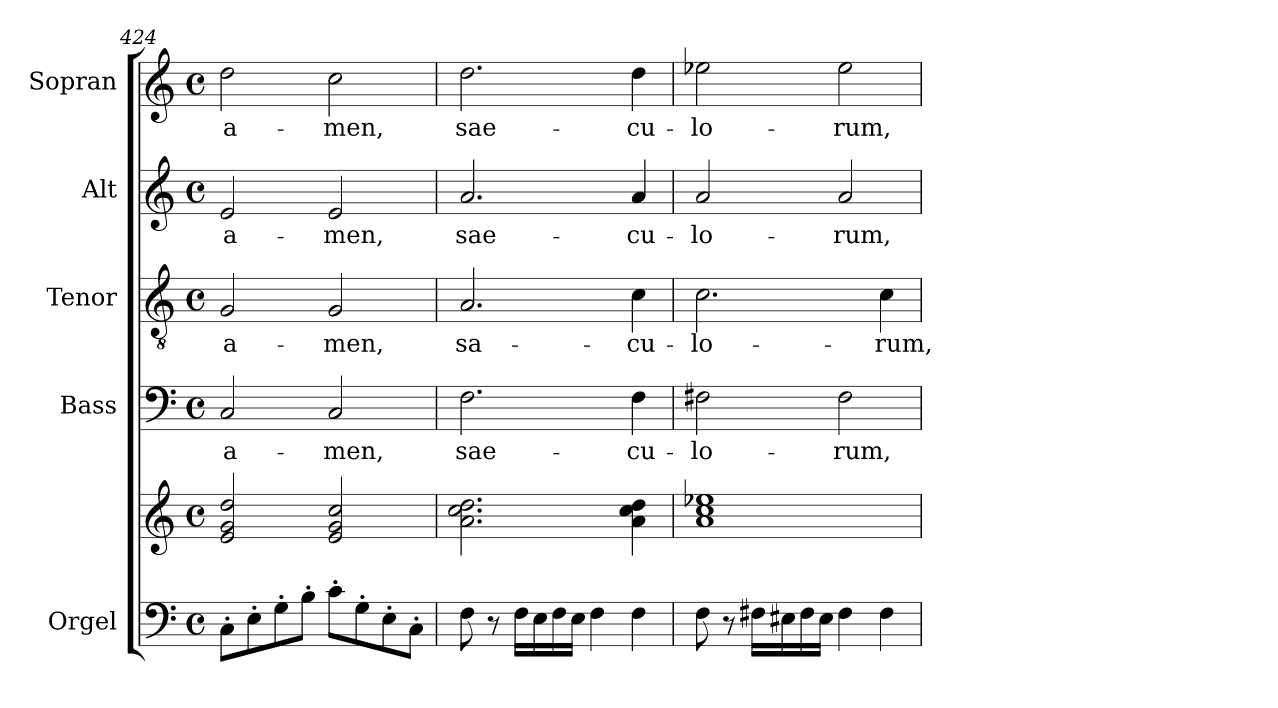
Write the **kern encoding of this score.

**kern	**kern	**kern	**text	**kern	**text	**kern	**text	**kern	**text
*part5	*part5	*part4	*part4	*part3	*part3	*part2	*part2	*part1	*part1
*staff6	*staff5	*staff4	*staff4	*staff3	*staff3	*staff2	*staff2	*staff1	*staff1
*I"Orgel	*	*I"Bass	*	*I"Tenor	*	*I"Alt	*	*I"Sopran	*
*I'Org.	*	*I'B.	*	*I'T.	*	*I'A.	*	*I'S.	*
*clefF4	*clefG2	*clefF4	*	*clefGv2	*	*clefG2	*	*clefG2	*
*k[]	*k[]	*k[]	*	*k[]	*	*k[]	*	*k[]	*
*C:	*C:	*C:	*	*C:	*	*C:	*	*C:	*
*M4/4	*M4/4	*M4/4	*	*M4/4	*	*M4/4	*	*M4/4	*
*met(c)	*met(c)	*met(c)	*	*met(c)	*	*met(c)	*	*met(c)	*
=424	=424	=424	=424	=424	=424	=424	=424	=424	=424
!	!	!	!LO:LY:b	!	!LO:LY:b	!	!LO:LY:b	!	!LO:LY:b
8C'>\L	2e/ 2g/ 2dd/	2C/	a-	2G/	a-	2e/	a-	2dd\	a-
8E'>\	.	.	.	.	.	.	.	.	.
8G'>\	.	.	.	.	.	.	.	.	.
8B'>\J	.	.	.	.	.	.	.	.	.
!	!	!	!LO:LY:b	!	!LO:LY:b	!	!LO:LY:b	!	!LO:LY:b
8c'>\L	2e/ 2g/ 2cc/	2C/	-men,	2G/	-men,	2e/	-men,	2cc\	-men,
8G'>\	.	.	.	.	.	.	.	.	.
8E'>\	.	.	.	.	.	.	.	.	.
8C'>\J	.	.	.	.	.	.	.	.	.
=425	=425	=425	=425	=425	=425	=425	=425	=425	=425
!	!	!	!LO:LY:b	!	!LO:LY:b	!	!LO:LY:b	!	!LO:LY:b
8F\	2.a\ 2.cc\ 2.dd\	2.F\	sae-	2.A/	sa-	2.a/	sae-	2.dd\	sae-
8r	.	.	.	.	.	.	.	.	.
16F\LL	.	.	.	.	.	.	.	.	.
16E\	.	.	.	.	.	.	.	.	.
16F\	.	.	.	.	.	.	.	.	.
16E\JJ	.	.	.	.	.	.	.	.	.
4F\	.	.	.	.	.	.	.	.	.
!	!	!	!LO:LY:b	!	!LO:LY:b	!	!LO:LY:b	!	!LO:LY:b
4F\	4a\ 4cc\ 4dd\	4F\	-cu-	4c\	-cu-	4a/	-cu-	4dd\	-cu-
=426	=426	=426	=426	=426	=426	=426	=426	=426	=426
!	!	!	!LO:LY:b	!	!LO:LY:b	!	!LO:LY:b	!	!LO:LY:b
8F\	1a 1cc 1ee-X	2F#X\	-lo-	2.c\	-lo-	2a/	-lo-	2ee-X\	-lo-
8r	.	.	.	.	.	.	.	.	.
16F#X\LL	.	.	.	.	.	.	.	.	.
16E#X\	.	.	.	.	.	.	.	.	.
16F#\	.	.	.	.	.	.	.	.	.
16E#\JJ	.	.	.	.	.	.	.	.	.
!	!	!	!LO:LY:b	!	!	!	!LO:LY:b	!	!LO:LY:b
4F#\	.	2F#\	-rum,	.	.	2a/	-rum,	2ee-\	-rum,
!	!	!	!	!	!LO:LY:b	!	!	!	!
4F#\	.	.	.	4c\	-rum,	.	.	.	.
=	=	=	=	=	=	=	=	=	=
*-	*-	*-	*-	*-	*-	*-	*-	*-	*-
